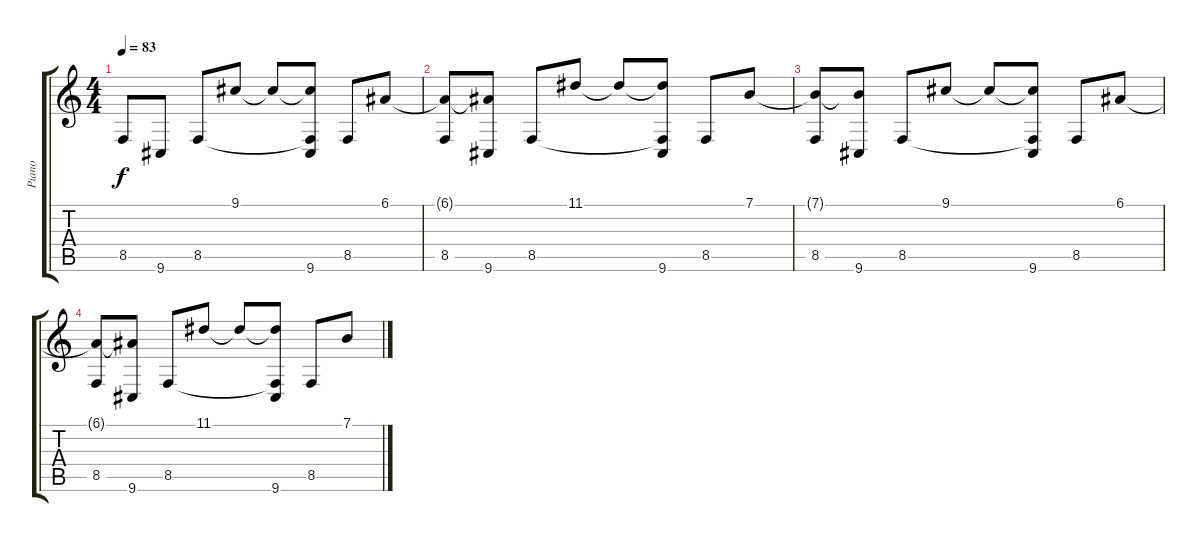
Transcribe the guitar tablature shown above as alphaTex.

\track ("Piano" "Piano") {instrument acousticgrandpiano}
\staff {score tabs}
\tuning (E4 B3 G3 D3 A2 E2) {hide}
\ts (4 4)
\tempo 83
\clef g2
\ks c
8.5.8{dy f} 9.6.8 8.5.8 9.1.8 9.1{t}.8 (9.1{t} 8.5{t} 9.6).8 8.5.8 6.1.8 |
(6.1{t} 8.5).8 (6.1{t} 9.6).8 8.5.8 11.1.8 11.1{t}.8 (11.1{t} 8.5{t} 9.6).8 8.5.8 7.1.8 |
(7.1{t} 8.5).8 (7.1{t} 9.6).8 8.5.8 9.1.8 9.1{t}.8 (9.1{t} 8.5{t} 9.6).8 8.5.8 6.1.8 |
(6.1{t} 8.5).8 (6.1{t} 9.6).8 8.5.8 11.1.8 11.1{t}.8 (11.1{t} 8.5{t} 9.6).8 8.5.8 7.1.8
